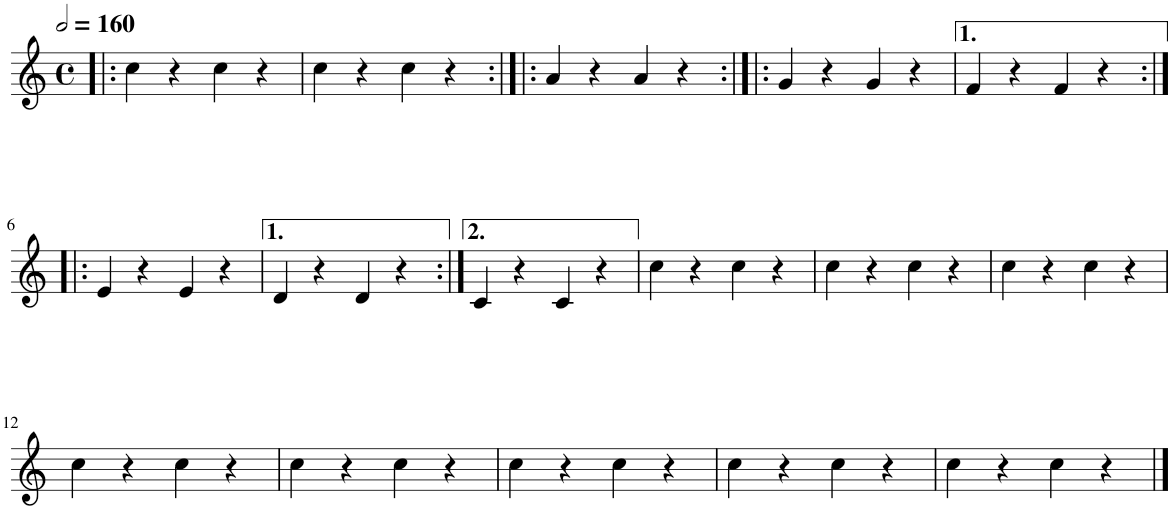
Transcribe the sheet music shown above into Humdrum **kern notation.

**kern
*part1
*staff1
*I"Piano
*I'Pno.
*clefG2
*k[]
*M4/4
*met(c)
*MM320
=1!|:
4cc\
4r
4cc\
4r
=2
4cc\
4r
4cc\
4r
=3:|!|:
4a/
4r
4a/
4r
=4:|!|:
4g/
4r
4g/
4r
=5
4f/
4r
4f/
4r
!!LO:LB:g=z
=6:|!|:
4e/
4r
4e/
4r
=7
4d/
4r
4d/
4r
=8:|!
4c/
4r
4c/
4r
=9
4cc\
4r
4cc\
4r
=10
4cc\
4r
4cc\
4r
=11
4cc\
4r
4cc\
4r
!!LO:LB:g=z
=12
4cc\
4r
4cc\
4r
=13
4cc\
4r
4cc\
4r
=14
4cc\
4r
4cc\
4r
=15
4cc\
4r
4cc\
4r
=16
4cc\
4r
4cc\
4r
==
*-
